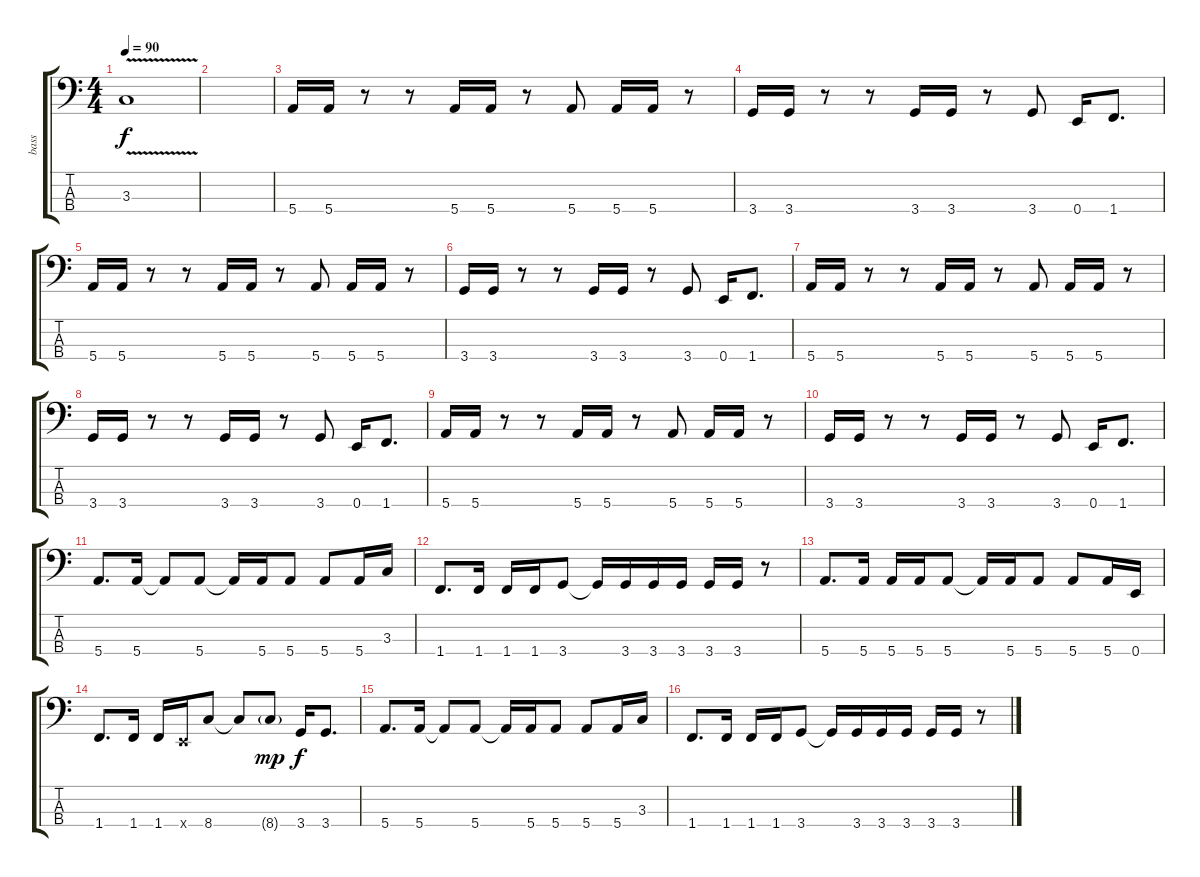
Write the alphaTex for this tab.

\track ("bass" "bass") {instrument electricbassfinger}
\staff {score tabs}
\tuning (G2 D2 A1 E1) {hide}
\ts (4 4)
\tempo 90
\clef f4
\ks c
3.3{v}.1{dy f} |
|
5.4.16 5.4.16 r.8 r.8 5.4.16 5.4.16 r.8 5.4.8 5.4.16 5.4.16 r.8 |
3.4.16 3.4.16 r.8 r.8 3.4.16 3.4.16 r.8 3.4.8 0.4.16 1.4.8{d} |
5.4.16 5.4.16 r.8 r.8 5.4.16 5.4.16 r.8 5.4.8 5.4.16 5.4.16 r.8 |
3.4.16 3.4.16 r.8 r.8 3.4.16 3.4.16 r.8 3.4.8 0.4.16 1.4.8{d} |
5.4.16 5.4.16 r.8 r.8 5.4.16 5.4.16 r.8 5.4.8 5.4.16 5.4.16 r.8 |
3.4.16 3.4.16 r.8 r.8 3.4.16 3.4.16 r.8 3.4.8 0.4.16 1.4.8{d} |
5.4.16 5.4.16 r.8 r.8 5.4.16 5.4.16 r.8 5.4.8 5.4.16 5.4.16 r.8 |
3.4.16 3.4.16 r.8 r.8 3.4.16 3.4.16 r.8 3.4.8 0.4.16 1.4.8{d} |
5.4.8{d} 5.4.16 5.4{t}.8 5.4.8 5.4{t}.16 5.4.16 5.4.8 5.4.8 5.4.16 3.3.16 |
1.4.8{d} 1.4.16 1.4.16 1.4.16 3.4.8 3.4{t}.16 3.4.16 3.4.16 3.4.16 3.4.16 3.4.16 r.8 |
5.4.8{d} 5.4.16 5.4.16 5.4.16 5.4.8 5.4{t}.16 5.4.16 5.4.8 5.4.8 5.4.16 0.4.16 |
1.4.8{d} 1.4.16 1.4.16 0.4{x}.16 8.4.8 8.4{t}.8 8.4{g}.8{dy mp} 3.4.16{dy f} 3.4.8{d} |
5.4.8{d} 5.4.16 5.4{t}.8 5.4.8 5.4{t}.16 5.4.16 5.4.8 5.4.8 5.4.16 3.3.16 |
1.4.8{d} 1.4.16 1.4.16 1.4.16 3.4.8 3.4{t}.16 3.4.16 3.4.16 3.4.16 3.4.16 3.4.16 r.8
